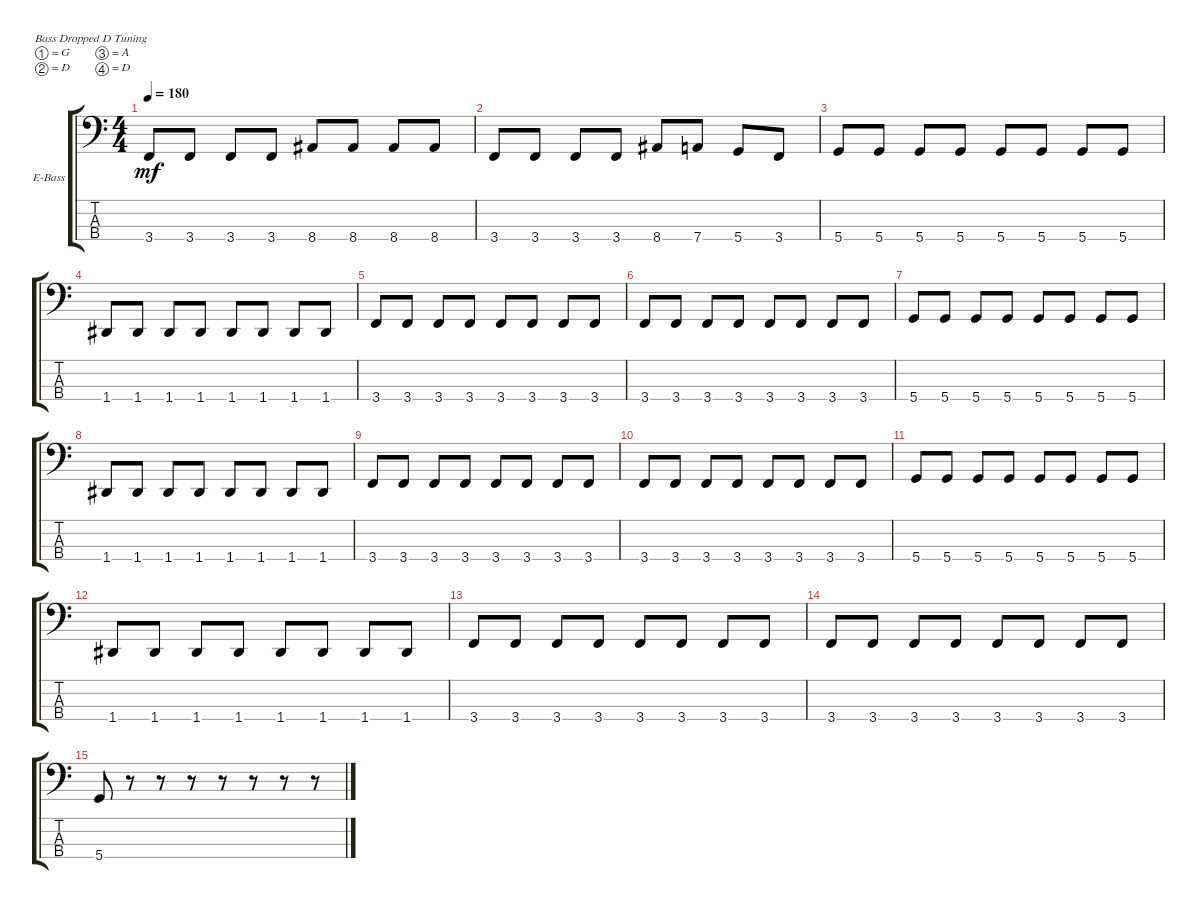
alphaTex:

\defaultSystemsLayout 4
\bracketExtendMode groupsimilarinstruments
\firstSystemTrackNameOrientation horizontal
\otherSystemsTrackNameOrientation horizontal
\track ("Electric Bass" "E-Bass") {instrument electricbassfinger}
\staff {score tabs}
\tuning (G2 D2 A1 D1)
\ts (4 4)
\tempo 180
\clef f4
\ks c
3.4.8{dy mf} 3.4.8 3.4.8 3.4.8 8.4.8 8.4.8 8.4.8 8.4.8 |
3.4.8 3.4.8 3.4.8 3.4.8 8.4.8 7.4.8 5.4.8 3.4.8 |
5.4.8 5.4.8 5.4.8 5.4.8 5.4.8 5.4.8 5.4.8 5.4.8 |
1.4.8 1.4.8 1.4.8 1.4.8 1.4.8 1.4.8 1.4.8 1.4.8 |
3.4.8 3.4.8 3.4.8 3.4.8 3.4.8 3.4.8 3.4.8 3.4.8 |
3.4.8 3.4.8 3.4.8 3.4.8 3.4.8 3.4.8 3.4.8 3.4.8 |
5.4.8 5.4.8 5.4.8 5.4.8 5.4.8 5.4.8 5.4.8 5.4.8 |
1.4.8 1.4.8 1.4.8 1.4.8 1.4.8 1.4.8 1.4.8 1.4.8 |
3.4.8 3.4.8 3.4.8 3.4.8 3.4.8 3.4.8 3.4.8 3.4.8 |
3.4.8 3.4.8 3.4.8 3.4.8 3.4.8 3.4.8 3.4.8 3.4.8 |
5.4.8 5.4.8 5.4.8 5.4.8 5.4.8 5.4.8 5.4.8 5.4.8 |
1.4.8 1.4.8 1.4.8 1.4.8 1.4.8 1.4.8 1.4.8 1.4.8 |
3.4.8 3.4.8 3.4.8 3.4.8 3.4.8 3.4.8 3.4.8 3.4.8 |
3.4.8 3.4.8 3.4.8 3.4.8 3.4.8 3.4.8 3.4.8 3.4.8 |
5.4.8 r.8 r.8 r.8 r.8 r.8 r.8 r.8
